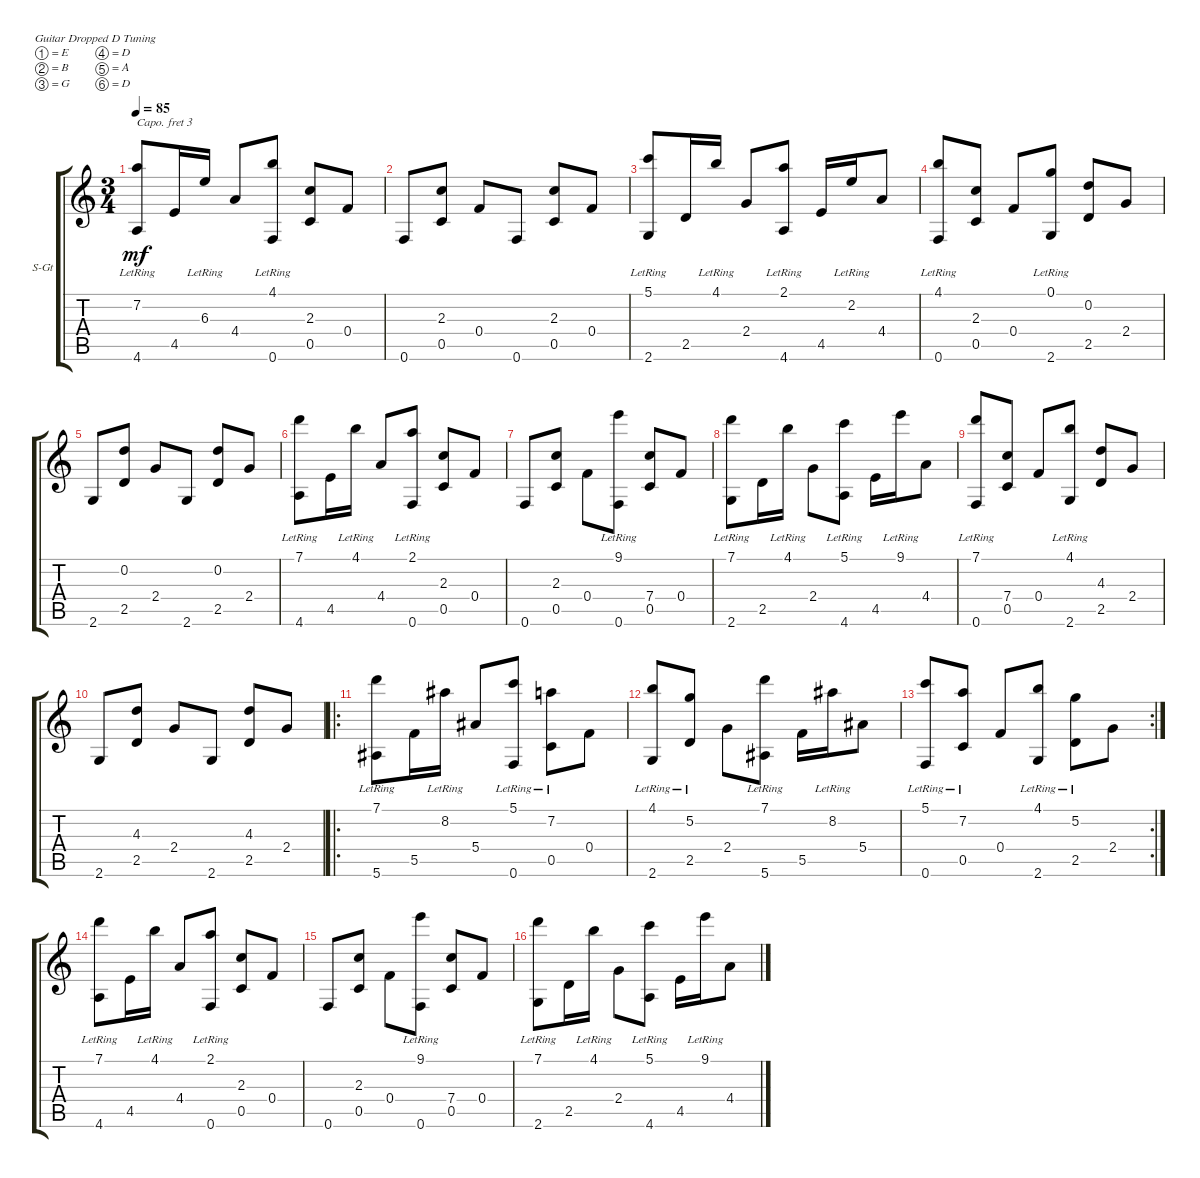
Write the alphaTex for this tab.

\defaultSystemsLayout 4
\bracketExtendMode groupsimilarinstruments
\firstSystemTrackNameOrientation horizontal
\otherSystemsTrackNameOrientation horizontal
\track ("Steel Guitar" "S-Gt") {instrument acousticguitarnylon}
\staff {score tabs}
\capo 3
\tuning (E4 B3 G3 D3 A2 D2)
\ts (3 4)
\tempo 85
\clef g2
\ks c
(4.6 7.2{lr}).8{dy mf instrument acousticguitarnylon} 4.5.16 6.3{lr}.16 4.4.8 (0.6 4.1{lr}).8 (0.5 2.3).8 0.4.8 |
0.6.8 (0.5 2.3).8 0.4.8 0.6.8 (0.5 2.3).8 0.4.8 |
(2.6 5.1{lr}).8 2.5.16 4.1{lr}.16 2.4.8 (4.6 2.1{lr}).8 4.5.16 2.2{lr}.16 4.4.8 |
(0.6 4.1{lr}).8 (0.5 2.3).8 0.4.8 (2.6 0.1{lr}).8 (2.5 0.2).8 2.4.8 |
2.6.8 (2.5 0.2).8 2.4.8 2.6.8 (2.5 0.2).8 2.4.8 |
(7.1{lr} 4.6).8 4.5.16 4.1{lr}.16 4.4.8 (0.6 2.1{lr}).8 (0.5 2.3).8 0.4.8 |
0.6.8 (0.5 2.3).8 0.4.8 (9.1{lr} 0.6).8 (0.5 7.4).8 0.4.8 |
(2.6 7.1{lr}).8 2.5.16 4.1{lr}.16 2.4.8 (4.6 5.1{lr}).8 4.5.16 9.1{lr}.16 4.4.8 |
(7.1{lr} 0.6).8 (0.5 7.4).8 0.4.8 (4.1{lr} 2.6).8 (2.5 4.3).8 2.4.8 |
2.6.8 (2.5 4.3).8 2.4.8 2.6.8 (2.5 4.3).8 2.4.8 |
\ro
(5.6 7.1{lr}).8 5.5.16 8.2{lr}.16 5.4.8 (0.6 5.1{lr}).8 (7.2{lr} 0.5).8 0.4.8 |
(2.6 4.1{lr}).8 (2.5 5.2{lr}).8 2.4.8 (5.6 7.1{lr}).8 5.5.16 8.2{lr}.16 5.4.8 |
\rc 2
(5.1{lr} 0.6).8 (7.2{lr} 0.5).8 0.4.8 (4.1{lr} 2.6).8 (2.5 5.2{lr}).8 2.4.8 |
(4.6 7.1{lr}).8 4.5.16 4.1{lr}.16 4.4.8 (2.1{lr} 0.6).8 (0.5 2.3).8 0.4.8 |
0.6.8 (0.5 2.3).8 0.4.8 (9.1{lr} 0.6).8 (0.5 7.4).8 0.4.8 |
(2.6 7.1{lr}).8 2.5.16 4.1{lr}.16 2.4.8 (4.6 5.1{lr}).8 4.5.16 9.1{lr}.16 4.4.8
